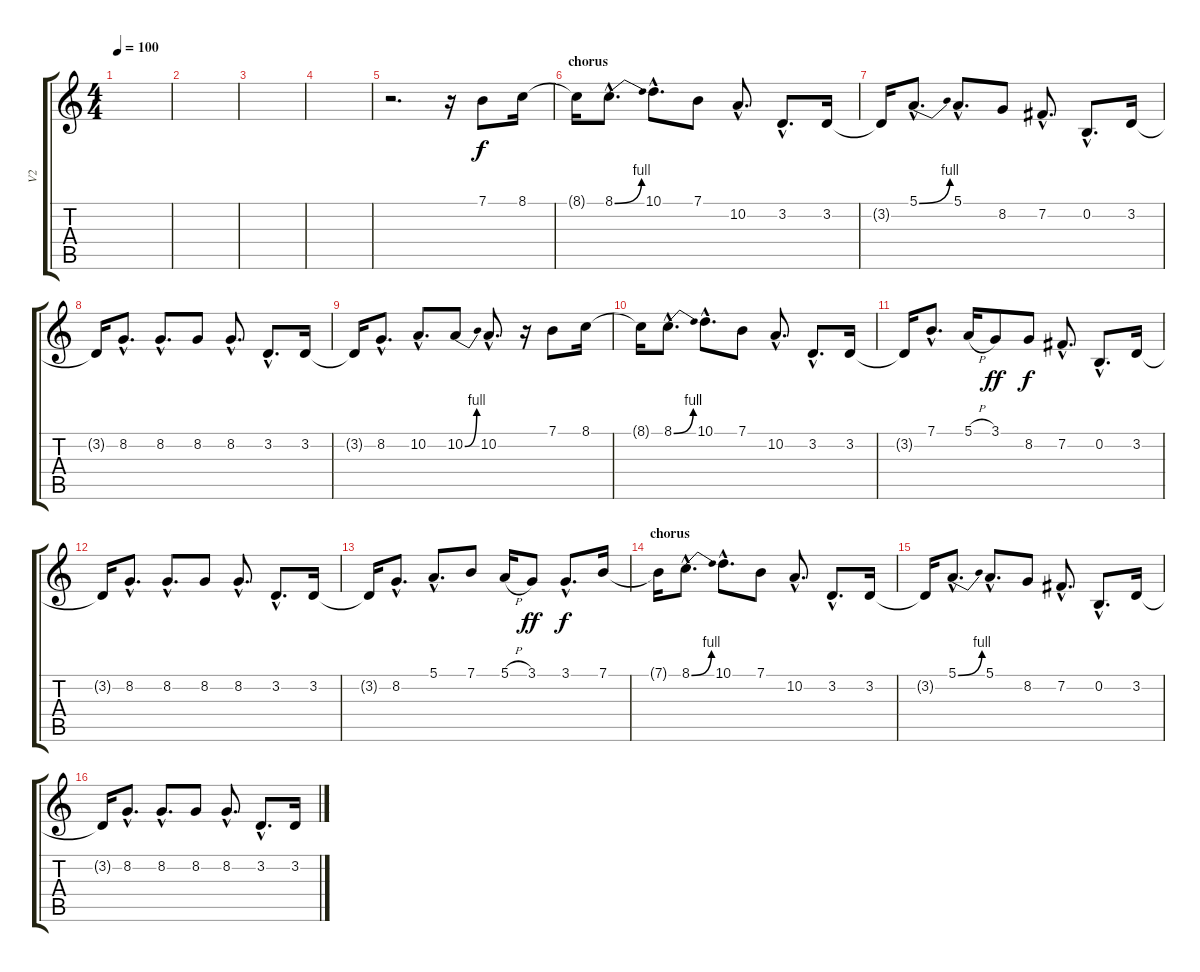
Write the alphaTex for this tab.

\track ("V2" "V2") {instrument frenchhorn}
\staff {score tabs}
\tuning (E4 B3 G3 D3 A2 E2) {hide}
\ts (4 4)
\tempo 100
\clef g2
\ks c
|
|
|
|
r.2{d} r.16 7.1.8{dy f} 8.1.16 |
\section ("" "chorus")
8.1{t}.16 8.1{be (bend 0 0 60 4) hac}.8{d} 10.1{hac}.8{d} 7.1.8 10.2{hac}.8{d} 3.2{hac}.8{d} 3.2.16 |
3.2{t}.16 5.1{be (bend 0 0 60 4) hac}.8{d} 5.1{hac}.8{d} 8.2.8 7.2{hac}.8{d} 0.2{hac}.8{d} 3.2.16 |
3.2{t}.16 8.2{hac}.8{d} 8.2{hac}.8{d} 8.2.8 8.2{hac}.8{d} 3.2{hac}.8{d} 3.2.16 |
3.2{t}.16 8.2{hac}.8{d} 10.2{hac}.8{d} 10.2{be (bend 0 0 60 4)}.8 10.2{hac}.8{d} r.16 7.1.8 8.1.16 |
8.1{t}.16 8.1{be (bend 0 0 60 4) hac}.8{d} 10.1{hac}.8{d} 7.1.8 10.2{hac}.8{d} 3.2{hac}.8{d} 3.2.16 |
3.2{t}.16 7.1{hac}.8{d} 5.1{h}.16 3.1.8{dy ff} 8.2.8{dy f} 7.2{hac}.8{d} 0.2{hac}.8{d} 3.2.16 |
3.2{t}.16 8.2{hac}.8{d} 8.2{hac}.8{d} 8.2.8 8.2{hac}.8{d} 3.2{hac}.8{d} 3.2.16 |
3.2{t}.16 8.2{hac}.8{d} 5.1{hac}.8{d} 7.1.8 5.1{h}.16 3.1.8{dy ff} 3.1{hac}.8{d dy f} 7.1.16 |
\section ("" "chorus")
7.1{t}.16 8.1{be (bend 0 0 60 4) hac}.8{d} 10.1{hac}.8{d} 7.1.8 10.2{hac}.8{d} 3.2{hac}.8{d} 3.2.16 |
3.2{t}.16 5.1{be (bend 0 0 60 4) hac}.8{d} 5.1{hac}.8{d} 8.2.8 7.2{hac}.8{d} 0.2{hac}.8{d} 3.2.16 |
3.2{t}.16 8.2{hac}.8{d} 8.2{hac}.8{d} 8.2.8 8.2{hac}.8{d} 3.2{hac}.8{d} 3.2.16
